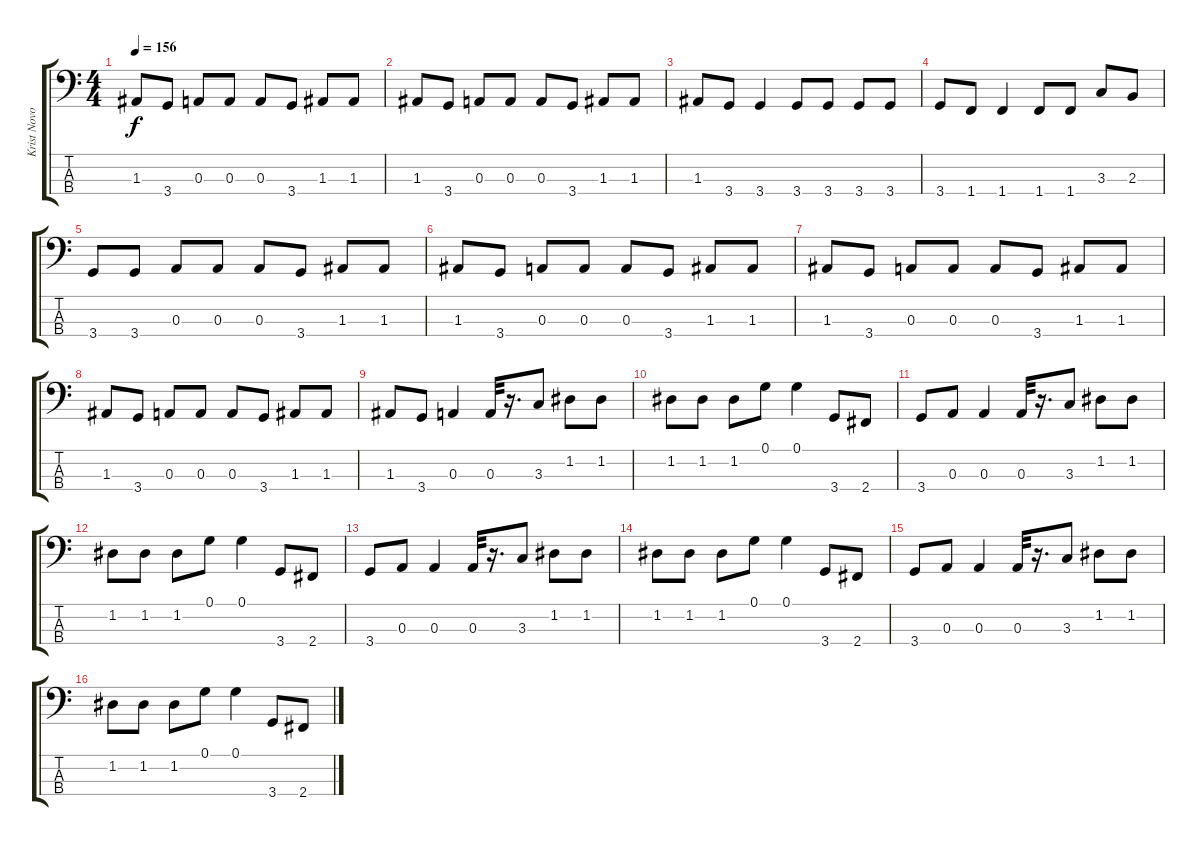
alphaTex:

\track ("Krist Novoselic" "Krist Novo") {instrument slapbass1}
\staff {score tabs}
\tuning (G2 D2 A1 E1) {hide}
\ts (4 4)
\tempo 156
\clef f4
\ks c
1.3.8{dy f} 3.4.8 0.3.8 0.3.8 0.3.8 3.4.8 1.3.8 1.3.8 |
1.3.8 3.4.8 0.3.8 0.3.8 0.3.8 3.4.8 1.3.8 1.3.8 |
1.3.8 3.4.8 3.4.4 3.4.8 3.4.8 3.4.8 3.4.8 |
3.4.8 1.4.8 1.4.4 1.4.8 1.4.8 3.3.8 2.3.8 |
3.4.8 3.4.8 0.3.8 0.3.8 0.3.8 3.4.8 1.3.8 1.3.8 |
1.3.8 3.4.8 0.3.8 0.3.8 0.3.8 3.4.8 1.3.8 1.3.8 |
1.3.8 3.4.8 0.3.8 0.3.8 0.3.8 3.4.8 1.3.8 1.3.8 |
1.3.8 3.4.8 0.3.8 0.3.8 0.3.8 3.4.8 1.3.8 1.3.8 |
1.3.8 3.4.8 0.3.4 0.3.32 r.16{d} 3.3.8 1.2.8 1.2.8 |
1.2.8 1.2.8 1.2.8 0.1.8 0.1.4 3.4.8 2.4.8 |
3.4.8 0.3.8 0.3.4 0.3.32 r.16{d} 3.3.8 1.2.8 1.2.8 |
1.2.8 1.2.8 1.2.8 0.1.8 0.1.4 3.4.8 2.4.8 |
3.4.8 0.3.8 0.3.4 0.3.32 r.16{d} 3.3.8 1.2.8 1.2.8 |
1.2.8 1.2.8 1.2.8 0.1.8 0.1.4 3.4.8 2.4.8 |
3.4.8 0.3.8 0.3.4 0.3.32 r.16{d} 3.3.8 1.2.8 1.2.8 |
1.2.8 1.2.8 1.2.8 0.1.8 0.1.4 3.4.8 2.4.8
